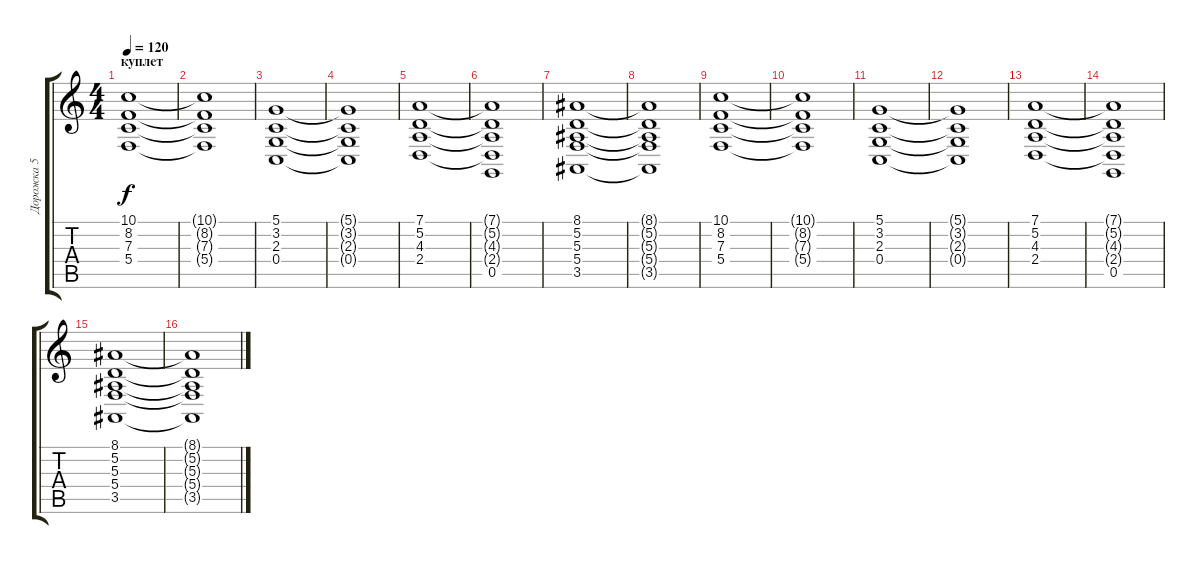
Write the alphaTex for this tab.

\track ("Дорожка 5" "Дорожка 5") {instrument tremolostrings}
\staff {score tabs}
\tuning (D4 A3 F3 C3 G2 C2) {hide}
\ts (4 4)
\section ("" "куплет")
\tempo 120
\clef g2
\ks c
(10.1 8.2 7.3 5.4).1{dy f} |
(10.1{t} 8.2{t} 7.3{t} 5.4{t}).1 |
(5.1 3.2 2.3 0.4).1 |
(5.1{t} 3.2{t} 2.3{t} 0.4{t}).1 |
(7.1 5.2 4.3 2.4).1 |
(7.1{t} 5.2{t} 4.3{t} 2.4{t} 0.5).1 |
(8.1 5.2 5.3 5.4 3.5).1 |
(8.1{t} 5.2{t} 5.3{t} 5.4{t} 3.5{t}).1 |
(10.1 8.2 7.3 5.4).1 |
(10.1{t} 8.2{t} 7.3{t} 5.4{t}).1 |
(5.1 3.2 2.3 0.4).1 |
(5.1{t} 3.2{t} 2.3{t} 0.4{t}).1 |
(7.1 5.2 4.3 2.4).1 |
(7.1{t} 5.2{t} 4.3{t} 2.4{t} 0.5).1 |
(8.1 5.2 5.3 5.4 3.5).1 |
(8.1{t} 5.2{t} 5.3{t} 5.4{t} 3.5{t}).1
